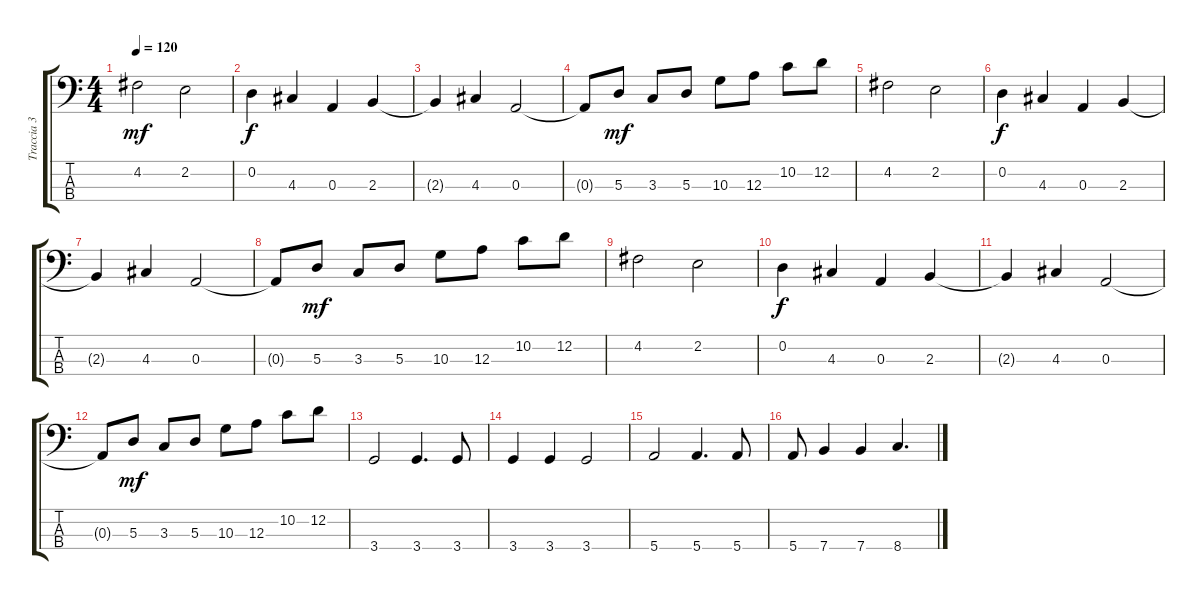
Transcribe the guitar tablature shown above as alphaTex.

\track ("Traccia 3" "Traccia 3") {instrument electricbassfinger}
\staff {score tabs}
\tuning (G2 D2 A1 E1) {hide}
\ts (4 4)
\tempo 120
\clef f4
\ks c
4.2.2{dy mf} 2.2.2 |
0.2.4{dy f} 4.3.4 0.3.4 2.3.4 |
2.3{t}.4 4.3.4 0.3.2 |
0.3{t}.8 5.3.8{dy mf} 3.3.8 5.3.8 10.3.8 12.3.8 10.2.8 12.2.8 |
4.2.2 2.2.2 |
0.2.4{dy f} 4.3.4 0.3.4 2.3.4 |
2.3{t}.4 4.3.4 0.3.2 |
0.3{t}.8 5.3.8{dy mf} 3.3.8 5.3.8 10.3.8 12.3.8 10.2.8 12.2.8 |
4.2.2 2.2.2 |
0.2.4{dy f} 4.3.4 0.3.4 2.3.4 |
2.3{t}.4 4.3.4 0.3.2 |
0.3{t}.8 5.3.8{dy mf} 3.3.8 5.3.8 10.3.8 12.3.8 10.2.8 12.2.8 |
3.4.2 3.4.4{d} 3.4.8 |
3.4.4 3.4.4 3.4.2 |
5.4.2 5.4.4{d} 5.4.8 |
5.4.8 7.4.4 7.4.4 8.4.4{d}
